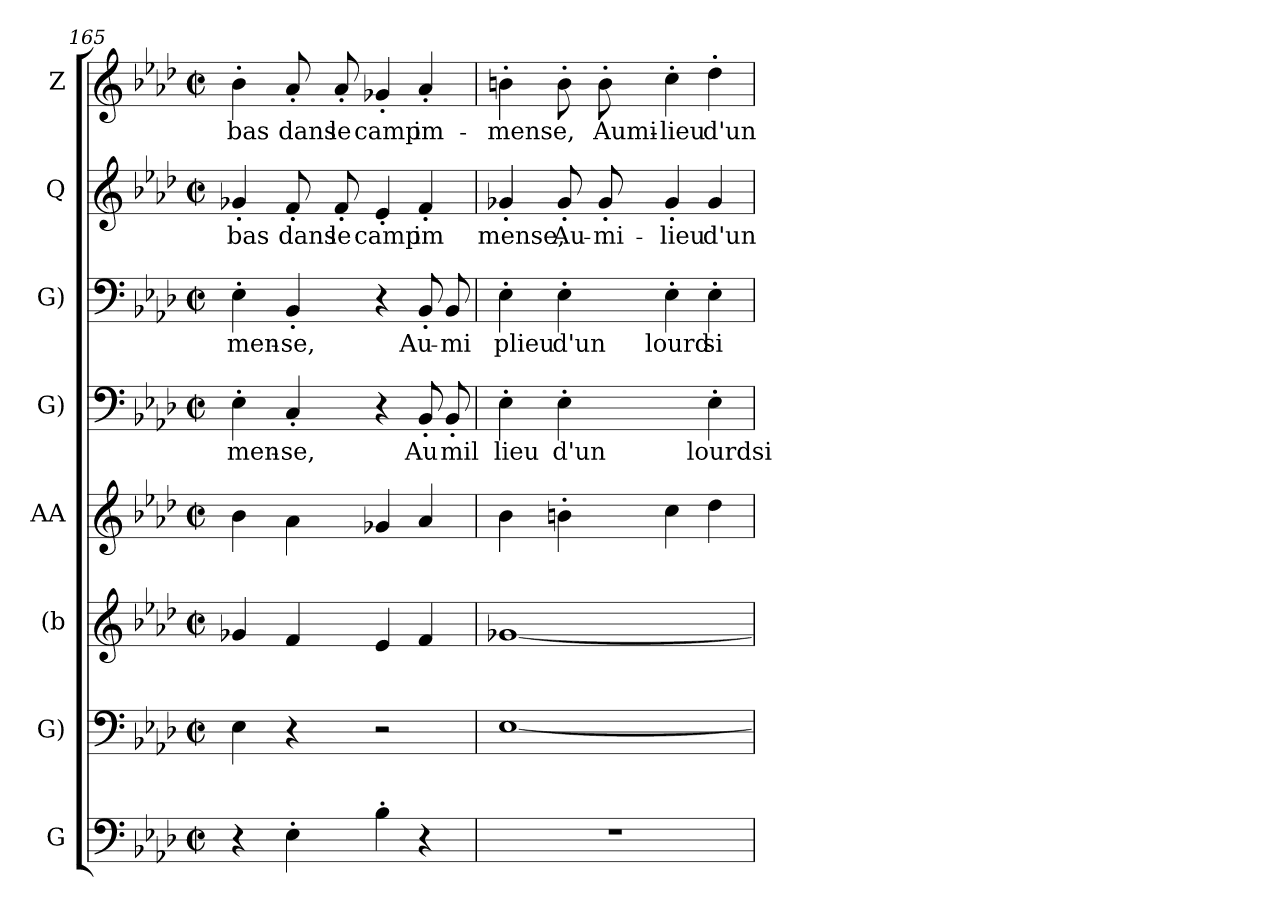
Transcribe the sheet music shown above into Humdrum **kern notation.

**kern	**kern	**kern	**kern	**kern	**text	**kern	**text	**kern	**text	**kern	**text
*part8	*part7	*part6	*part5	*part4	*part4	*part3	*part3	*part2	*part2	*part1	*part1
*staff8	*staff7	*staff6	*staff5	*staff4	*staff4	*staff3	*staff3	*staff2	*staff2	*staff1	*staff1
*I"G	*I"G)	*I"(b	*I"AA	*I"G)	*	*I"G)	*	*I"Q	*	*I"Z	*
*clefF4	*clefF4	*clefG2	*clefG2	*clefF4	*	*clefF4	*	*clefG2	*	*clefG2	*
*k[b-e-a-d-]	*k[b-e-a-d-]	*k[b-e-a-d-]	*k[b-e-a-d-]	*k[b-e-a-d-]	*	*k[b-e-a-d-]	*	*k[b-e-a-d-]	*	*k[b-e-a-d-]	*
*M2/2	*M2/2	*M2/2	*M2/2	*M2/2	*	*M2/2	*	*M2/2	*	*M2/2	*
*met(c|)	*met(c|)	*met(c|)	*met(c|)	*met(c|)	*	*met(c|)	*	*met(c|)	*	*met(c|)	*
=165	=165	=165	=165	=165	=165	=165	=165	=165	=165	=165	=165
4r	4E-i\	4g-Xi/	4b-i\	4E-'>i\	men-	4E-'>i\	men-	4g-X'<i/	bas	4b-'>i\	bas
4E-'>i\	4r	4fi/	4a-i\	4C'<i/	se,	4BB-'<i/	se,	8f'<i/	dans	8a-'<i/	dans
.	.	.	.	.	.	.	.	8f'<i/	le	8a-'<i/	le
4B-'>i\	2r	4e-i/	4g-Xi/	4r	.	4r	.	4e-'<i/	camp	4g-X'<i/	camp
4r	.	4fi/	4a-i/	8BB-'<i/	Au	8BB-'<i/	Au-	4f'<i/	im	4a-'<i/	im-
.	.	.	.	8BB-'<i/	mil	8BB-i/	mi	.	.	.	.
=166	=166	=166	=166	=166	=166	=166	=166	=166	=166	=166	=166
1r	[1E-i/	[1g-Xi/	4b-i\	4E-'>i\	lieu	4E-'>i\	plieu	4g-X'<i/	mense,	4bn'>i\	mense,
.	.	.	4bn'>i\	4E-'>i\	d'un	4E-'>i\	d'un	8g-'<i/	Au-	8b'>i\	.
.	.	.	.	.	.	.	.	8g-'<i/	mi-	8b'>i\	Aumi-
.	.	.	4cci\	4ryy	.	4E-'>i\	lourd	4g-'<i/	lieu	4cc'>i\	lieu
.	.	.	4dd-i\	4E-'>i\	lourdsi	4E-'>i\	si	4g-i/	d'un	4dd-'>i\	d'un
=	=	=	=	=	=	=	=	=	=	=	=
*-	*-	*-	*-	*-	*-	*-	*-	*-	*-	*-	*-
